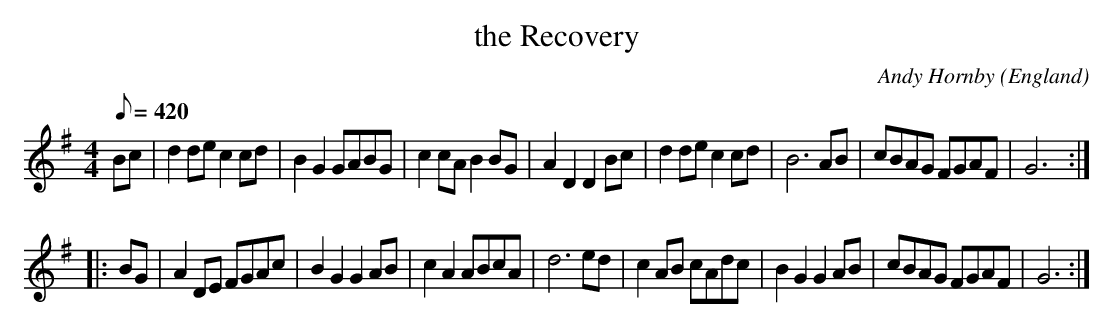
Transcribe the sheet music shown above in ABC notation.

X:1
T:the Recovery
C:Andy Hornby
M:4/4
O:England
Q:1/8=420
K:G major
Bc|\
d2de c2cd|B2G2 GABG|c2cA B2BG|A2D2 D2Bc|\
d2de c2cd|B6 AB|cBAG FGAF|G6 ::
BG|\
A2DE FGAc|B2G2 G2AB|c2A2 ABcA|d6 ed|\
c2AB cAdc|B2G2 G2AB|cBAG FGAF|G6 :|
